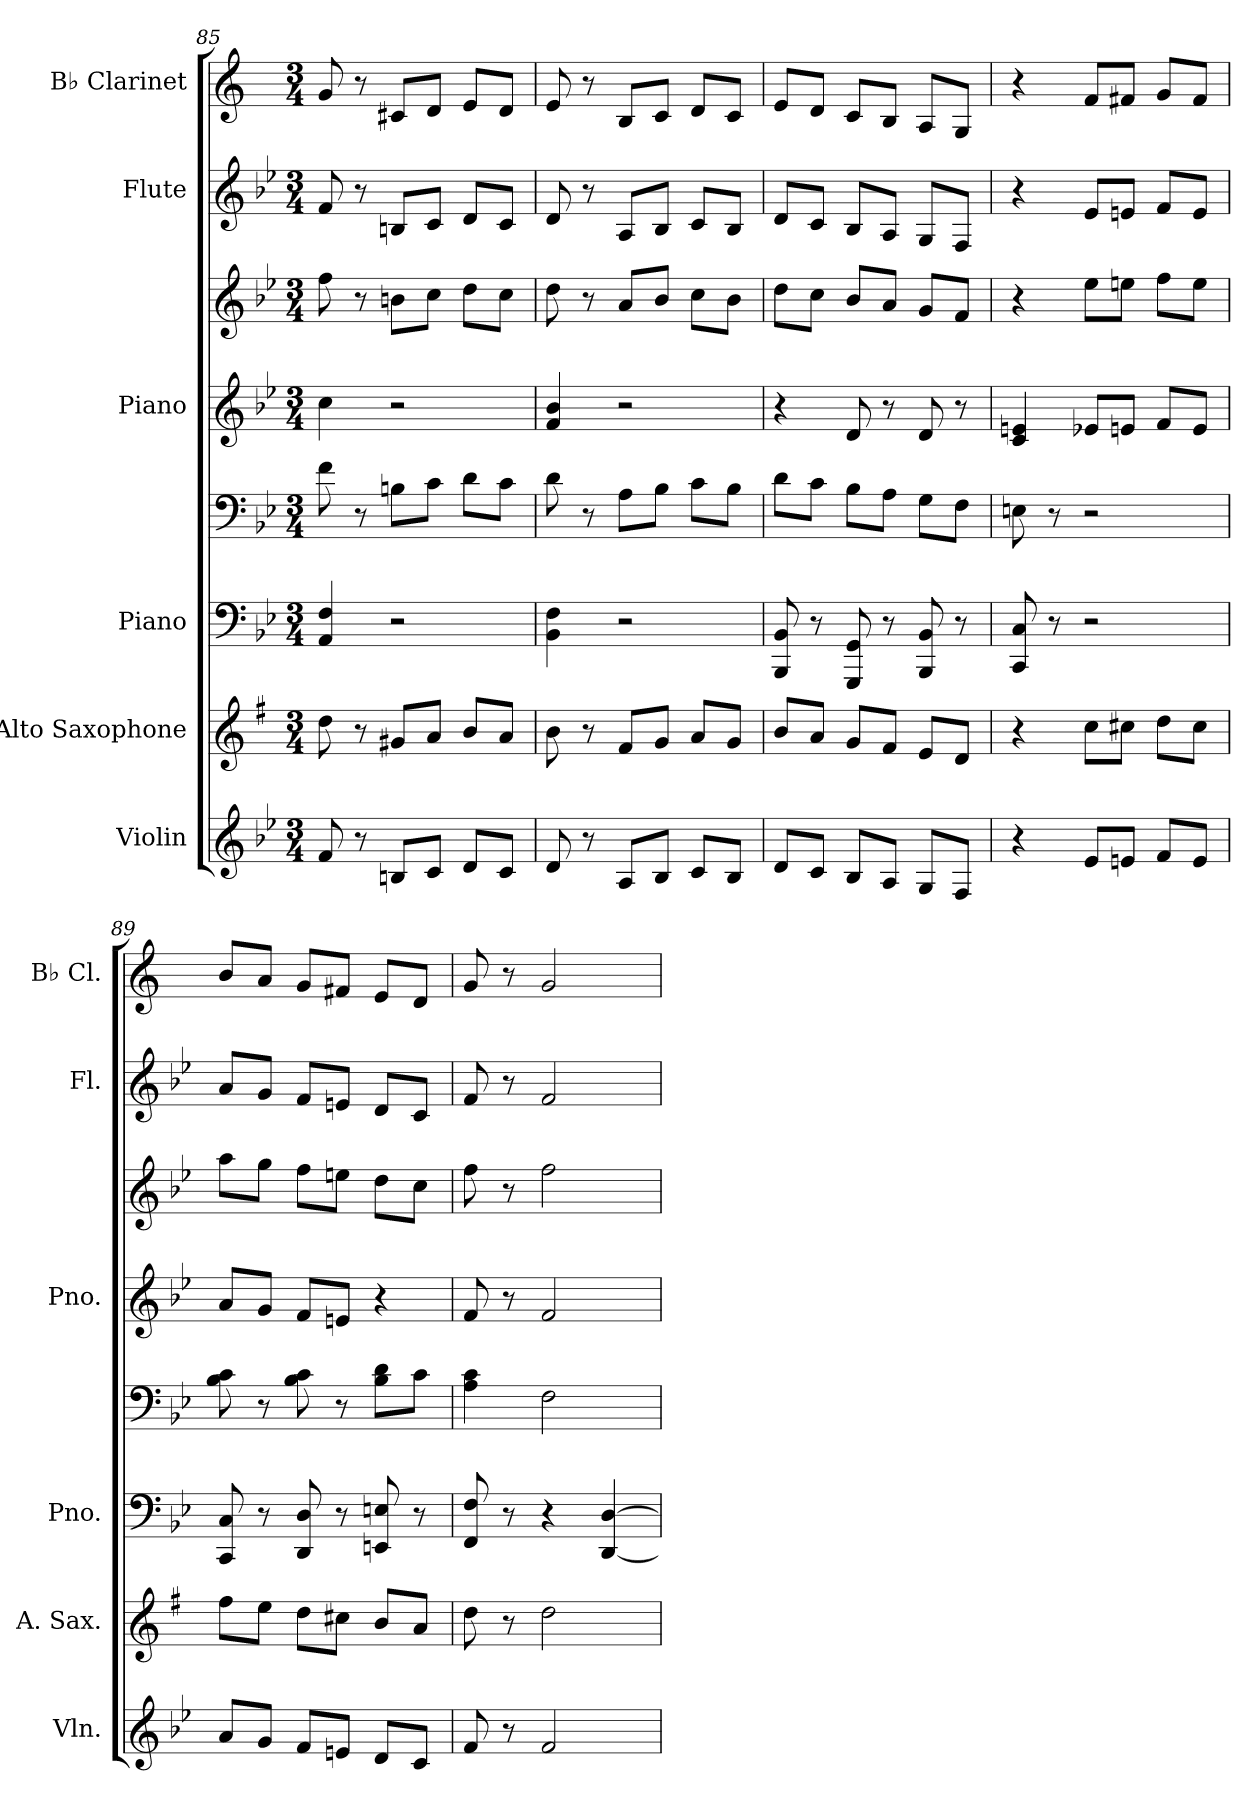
**kern	**kern	**kern	**kern	**kern	**kern	**kern	**kern
*part6	*part5	*part4	*part4	*part3	*part3	*part2	*part1
*staff8	*staff7	*staff6	*staff5	*staff4	*staff3	*staff2	*staff1
*I"Violin	*I"Alto Saxophone	*I"Piano	*	*I"Piano	*	*I"Flute	*I"B♭ Clarinet
*I'Vln.	*I'A. Sax.	*I'Pno.	*	*I'Pno.	*	*I'Fl.	*I'B♭ Cl.
!!LO:LB:g=z
*clefG2	*clefG2	*clefF4	*clefF4	*clefG2	*clefG2	*clefG2	*clefG2
*	*ITrd5c9	*	*	*	*	*	*ITrd1c2
*k[b-e-]	*k[b-e-]	*k[b-e-]	*k[b-e-]	*k[b-e-]	*k[b-e-]	*k[b-e-]	*k[b-e-]
*M3/4	*M3/4	*M3/4	*M3/4	*M3/4	*M3/4	*M3/4	*M3/4
=85	=85	=85	=85	=85	=85	=85	=85
8f/	8f\	4AA/ 4F/	8f\	4cc\	8ff\	8f/	8f/
8r	8r	.	8r	.	8r	8r	8r
8Bn/L	8Bn/L	2r	8Bn\L	2r	8bn\L	8Bn/L	8Bn/L
8c/J	8c/J	.	8c\J	.	8cc\J	8c/J	8c/J
8d/L	8d/L	.	8d\L	.	8dd\L	8d/L	8d/L
8c/J	8c/J	.	8c\J	.	8cc\J	8c/J	8c/J
=86	=86	=86	=86	=86	=86	=86	=86
8d/	8d\	4BB-\ 4F\	8d\	4f/ 4b-/	8dd\	8d/	8d/
8r	8r	.	8r	.	8r	8r	8r
8A/L	8A/L	2r	8A\L	2r	8a/L	8A/L	8A/L
8B-/J	8B-/J	.	8B-\J	.	8b-/J	8B-/J	8B-/J
8c/L	8c/L	.	8c\L	.	8cc\L	8c/L	8c/L
8B-/J	8B-/J	.	8B-\J	.	8b-\J	8B-/J	8B-/J
=87	=87	=87	=87	=87	=87	=87	=87
8d/L	8d/L	8BBB-/ 8BB-/	8d\L	4r	8dd\L	8d/L	8d/L
8c/J	8c/J	8r	8c\J	.	8cc\J	8c/J	8c/J
8B-/L	8B-/L	8GGG/ 8GG/	8B-\L	8d/	8b-/L	8B-/L	8B-/L
8A/J	8A/J	8r	8A\J	8r	8a/J	8A/J	8A/J
8G/L	8G/L	8BBB-/ 8BB-/	8G\L	8d/	8g/L	8G/L	8G/L
8F/J	8F/J	8r	8F\J	8r	8f/J	8F/J	8F/J
=88	=88	=88	=88	=88	=88	=88	=88
4r	4r	8CC/ 8C/	8En\	4c/ 4en/	4r	4r	4r
.	.	8r	8r	.	.	.	.
8e-/L	8e-\L	2r	2r	8e-X/L	8ee-\L	8e-/L	8e-/L
8en/J	8en\J	.	.	8en/J	8een\J	8en/J	8en/J
8f/L	8f\L	.	.	8f/L	8ff\L	8f/L	8f/L
8e/J	8e\J	.	.	8e/J	8ee\J	8e/J	8e/J
=89	=89	=89	=89	=89	=89	=89	=89
8a/L	8a\L	8CC/ 8C/	8B-\ 8c\	8a/L	8aa\L	8a/L	8a/L
8g/J	8g\J	8r	8r	8g/J	8gg\J	8g/J	8g/J
8f/L	8f\L	8DD/ 8D/	8B-\ 8c\	8f/L	8ff\L	8f/L	8f/L
8en/J	8en\J	8r	8r	8en/J	8een\J	8en/J	8en/J
8d/L	8d/L	8EEn/ 8En/	8B-\ 8d\L	4r	8dd\L	8d/L	8d/L
8c/J	8c/J	8r	8c\J	.	8cc\J	8c/J	8c/J
=90	=90	=90	=90	=90	=90	=90	=90
8f/	8f\	8FF/ 8F/	4A\ 4c\	8f/	8ff\	8f/	8f/
8r	8r	8r	.	8r	8r	8r	8r
2f/	2f\	4r	2F\	2f/	2ff\	2f/	2f/
.	.	[4DD/ [4D/	.	.	.	.	.
=	=	=	=	=	=	=	=
*-	*-	*-	*-	*-	*-	*-	*-
